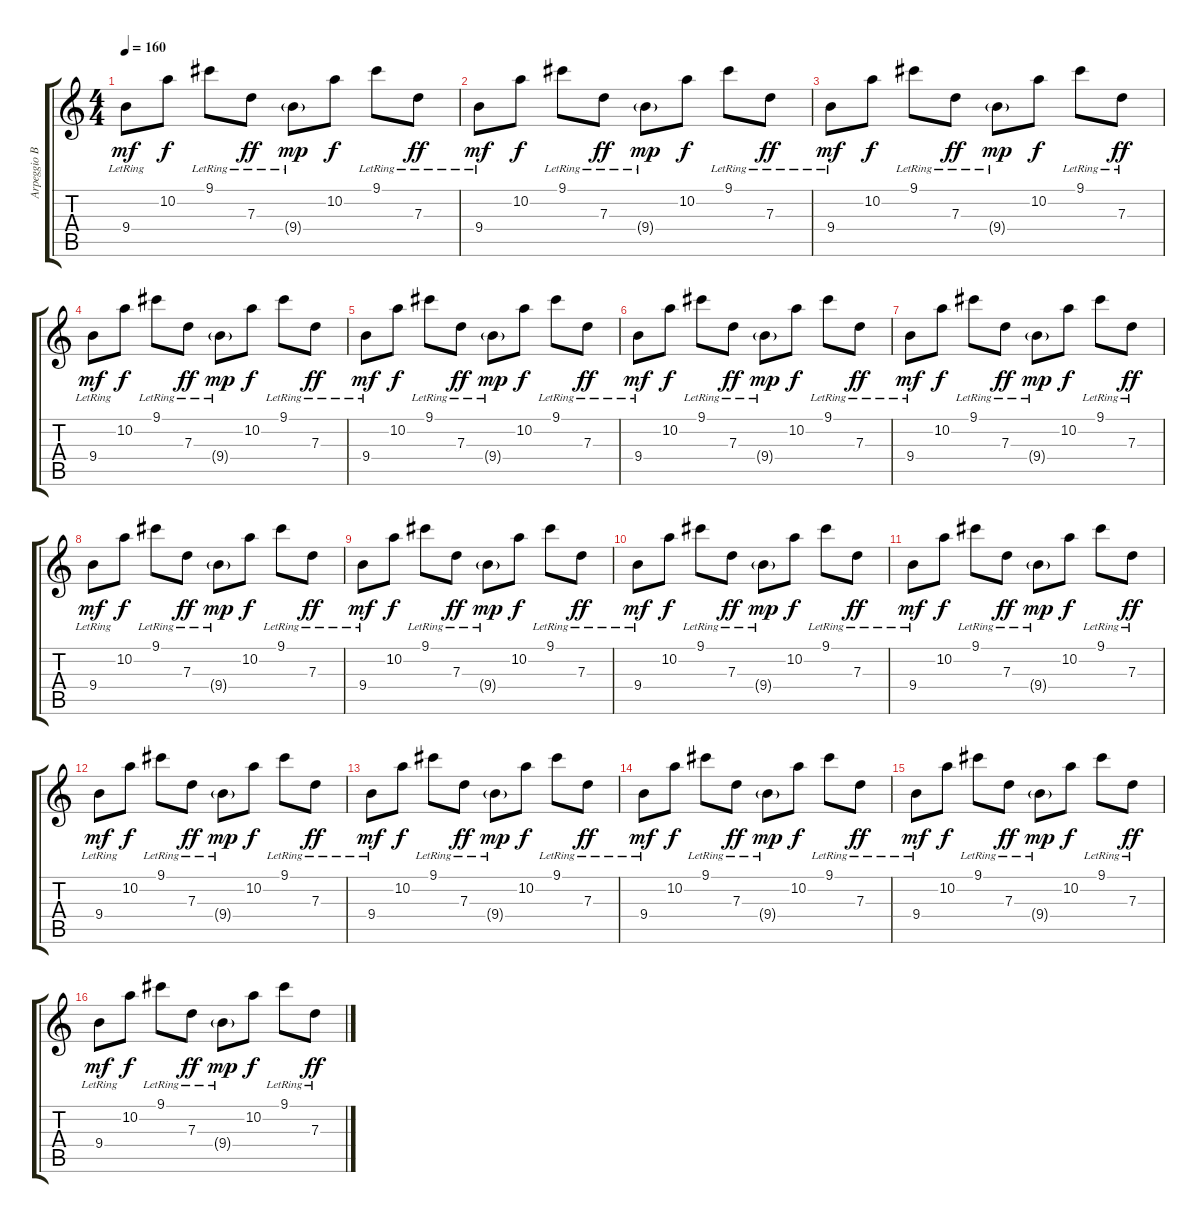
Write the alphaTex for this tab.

\track ("Arpeggio BG" "Arpeggio B") {instrument electricguitarclean}
\staff {score tabs}
\tuning (E4 B3 G3 D3 A2 E2) {hide}
\ts (4 4)
\tempo 160
\clef g2
\ks c
9.4{lr}.8{dy mf} 10.2.8{dy f} 9.1{lr}.8 7.3{lr}.8{dy ff} 9.4{g lr}.8{dy mp} 10.2.8{dy f} 9.1{lr}.8 7.3{lr}.8{dy ff} |
9.4{lr}.8{dy mf} 10.2.8{dy f} 9.1{lr}.8 7.3{lr}.8{dy ff} 9.4{g lr}.8{dy mp} 10.2.8{dy f} 9.1{lr}.8 7.3{lr}.8{dy ff} |
9.4{lr}.8{dy mf} 10.2.8{dy f} 9.1{lr}.8 7.3{lr}.8{dy ff} 9.4{g lr}.8{dy mp} 10.2.8{dy f} 9.1{lr}.8 7.3{lr}.8{dy ff} |
9.4{lr}.8{dy mf} 10.2.8{dy f} 9.1{lr}.8 7.3{lr}.8{dy ff} 9.4{g lr}.8{dy mp} 10.2.8{dy f} 9.1{lr}.8 7.3{lr}.8{dy ff} |
9.4{lr}.8{dy mf} 10.2.8{dy f} 9.1{lr}.8 7.3{lr}.8{dy ff} 9.4{g lr}.8{dy mp} 10.2.8{dy f} 9.1{lr}.8 7.3{lr}.8{dy ff} |
9.4{lr}.8{dy mf} 10.2.8{dy f} 9.1{lr}.8 7.3{lr}.8{dy ff} 9.4{g lr}.8{dy mp} 10.2.8{dy f} 9.1{lr}.8 7.3{lr}.8{dy ff} |
9.4{lr}.8{dy mf} 10.2.8{dy f} 9.1{lr}.8 7.3{lr}.8{dy ff} 9.4{g lr}.8{dy mp} 10.2.8{dy f} 9.1{lr}.8 7.3{lr}.8{dy ff} |
9.4{lr}.8{dy mf} 10.2.8{dy f} 9.1{lr}.8 7.3{lr}.8{dy ff} 9.4{g lr}.8{dy mp} 10.2.8{dy f} 9.1{lr}.8 7.3{lr}.8{dy ff} |
9.4{lr}.8{dy mf} 10.2.8{dy f} 9.1{lr}.8 7.3{lr}.8{dy ff} 9.4{g lr}.8{dy mp} 10.2.8{dy f} 9.1{lr}.8 7.3{lr}.8{dy ff} |
9.4{lr}.8{dy mf} 10.2.8{dy f} 9.1{lr}.8 7.3{lr}.8{dy ff} 9.4{g lr}.8{dy mp} 10.2.8{dy f} 9.1{lr}.8 7.3{lr}.8{dy ff} |
9.4{lr}.8{dy mf} 10.2.8{dy f} 9.1{lr}.8 7.3{lr}.8{dy ff} 9.4{g lr}.8{dy mp} 10.2.8{dy f} 9.1{lr}.8 7.3{lr}.8{dy ff} |
9.4{lr}.8{dy mf} 10.2.8{dy f} 9.1{lr}.8 7.3{lr}.8{dy ff} 9.4{g lr}.8{dy mp} 10.2.8{dy f} 9.1{lr}.8 7.3{lr}.8{dy ff} |
9.4{lr}.8{dy mf} 10.2.8{dy f} 9.1{lr}.8 7.3{lr}.8{dy ff} 9.4{g lr}.8{dy mp} 10.2.8{dy f} 9.1{lr}.8 7.3{lr}.8{dy ff} |
9.4{lr}.8{dy mf} 10.2.8{dy f} 9.1{lr}.8 7.3{lr}.8{dy ff} 9.4{g lr}.8{dy mp} 10.2.8{dy f} 9.1{lr}.8 7.3{lr}.8{dy ff} |
9.4{lr}.8{dy mf} 10.2.8{dy f} 9.1{lr}.8 7.3{lr}.8{dy ff} 9.4{g lr}.8{dy mp} 10.2.8{dy f} 9.1{lr}.8 7.3{lr}.8{dy ff} |
9.4{lr}.8{dy mf} 10.2.8{dy f} 9.1{lr}.8 7.3{lr}.8{dy ff} 9.4{g lr}.8{dy mp} 10.2.8{dy f} 9.1{lr}.8 7.3{lr}.8{dy ff}
